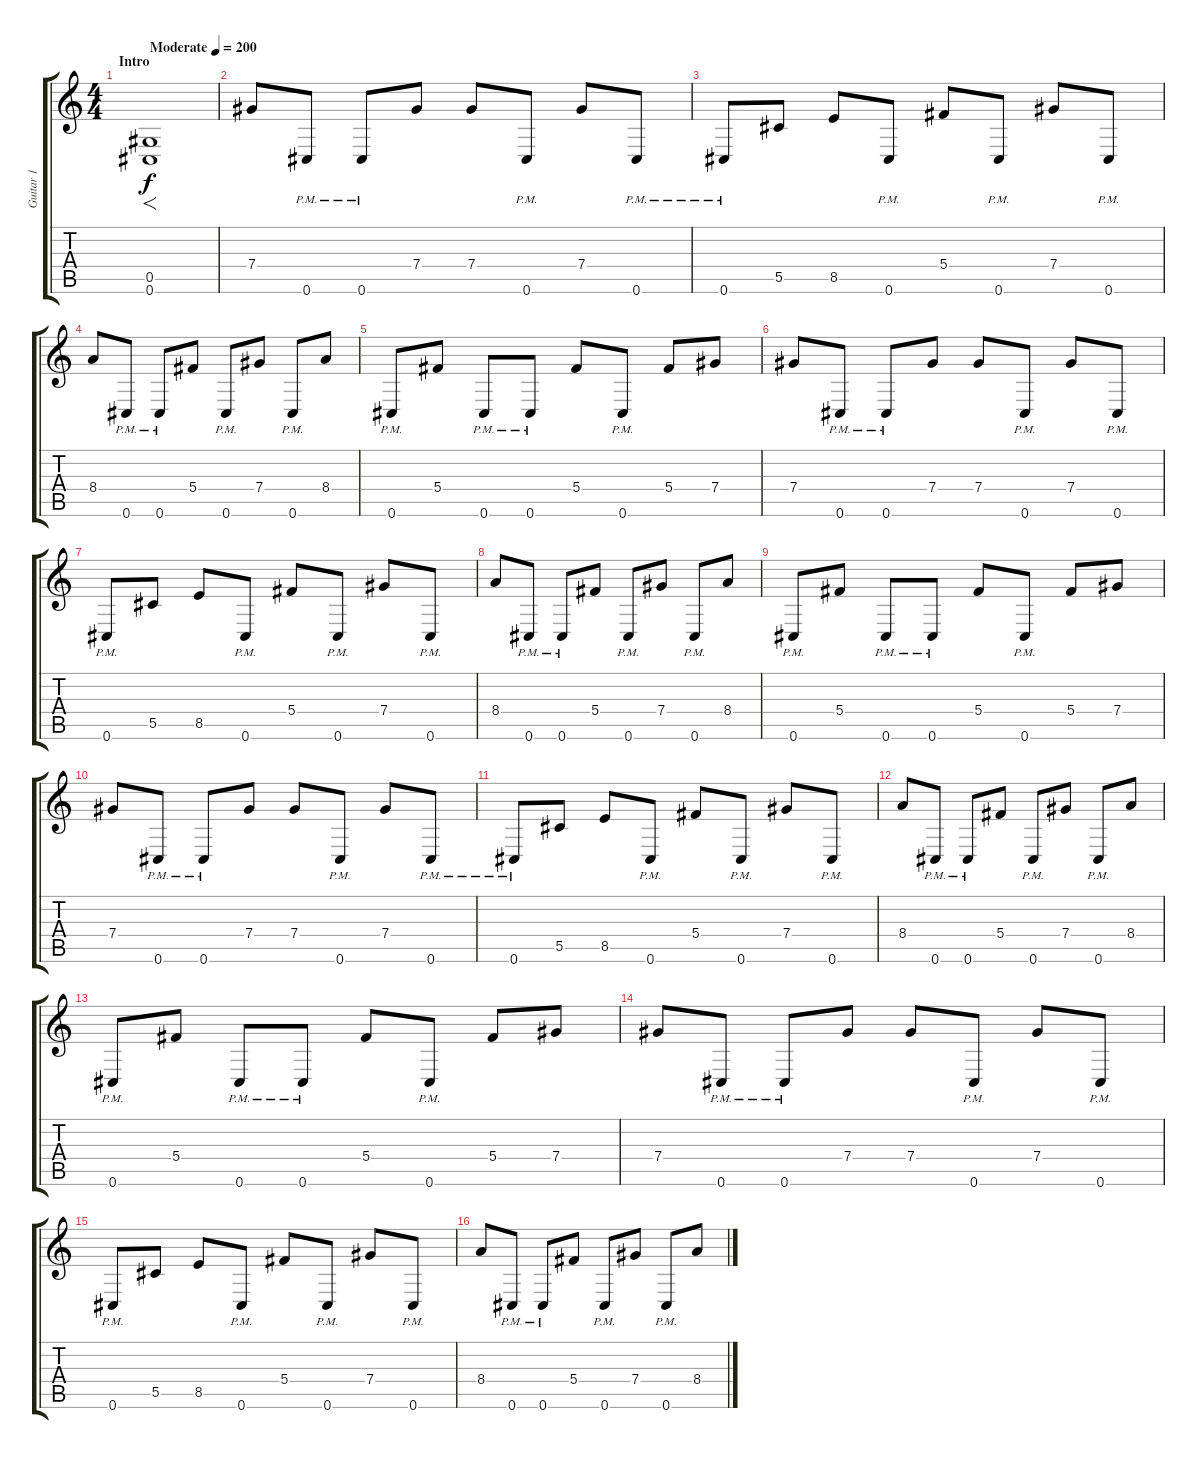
\track ("Guitar 1" "Guitar 1") {instrument distortionguitar}
\staff {score tabs}
\tuning (Eb4 Bb3 Gb3 Db3 Ab2 Db2) {hide}
\ts (4 4)
\section ("" "Intro")
\tempo (200 "Moderate")
\clef g2
\ks c
(0.5 0.6).1{f dy f instrument distortionguitar} |
7.4.8 0.6{pm}.8 0.6{pm}.8 7.4.8 7.4.8 0.6{pm}.8 7.4.8 0.6{pm}.8 |
0.6{pm}.8 5.5.8 8.5.8 0.6{pm}.8 5.4.8 0.6{pm}.8 7.4.8 0.6{pm}.8 |
8.4.8 0.6{pm}.8 0.6{pm}.8 5.4.8 0.6{pm}.8 7.4.8 0.6{pm}.8 8.4.8 |
0.6{pm}.8 5.4.8 0.6{pm}.8 0.6{pm}.8 5.4.8 0.6{pm}.8 5.4.8 7.4.8 |
7.4.8 0.6{pm}.8 0.6{pm}.8 7.4.8 7.4.8 0.6{pm}.8 7.4.8 0.6{pm}.8 |
0.6{pm}.8 5.5.8 8.5.8 0.6{pm}.8 5.4.8 0.6{pm}.8 7.4.8 0.6{pm}.8 |
8.4.8 0.6{pm}.8 0.6{pm}.8 5.4.8 0.6{pm}.8 7.4.8 0.6{pm}.8 8.4.8 |
0.6{pm}.8 5.4.8 0.6{pm}.8 0.6{pm}.8 5.4.8 0.6{pm}.8 5.4.8 7.4.8 |
7.4.8 0.6{pm}.8 0.6{pm}.8 7.4.8 7.4.8 0.6{pm}.8 7.4.8 0.6{pm}.8 |
0.6{pm}.8 5.5.8 8.5.8 0.6{pm}.8 5.4.8 0.6{pm}.8 7.4.8 0.6{pm}.8 |
8.4.8 0.6{pm}.8 0.6{pm}.8 5.4.8 0.6{pm}.8 7.4.8 0.6{pm}.8 8.4.8 |
0.6{pm}.8 5.4.8 0.6{pm}.8 0.6{pm}.8 5.4.8 0.6{pm}.8 5.4.8 7.4.8 |
7.4.8 0.6{pm}.8 0.6{pm}.8 7.4.8 7.4.8 0.6{pm}.8 7.4.8 0.6{pm}.8 |
0.6{pm}.8 5.5.8 8.5.8 0.6{pm}.8 5.4.8 0.6{pm}.8 7.4.8 0.6{pm}.8 |
8.4.8 0.6{pm}.8 0.6{pm}.8 5.4.8 0.6{pm}.8 7.4.8 0.6{pm}.8 8.4.8
